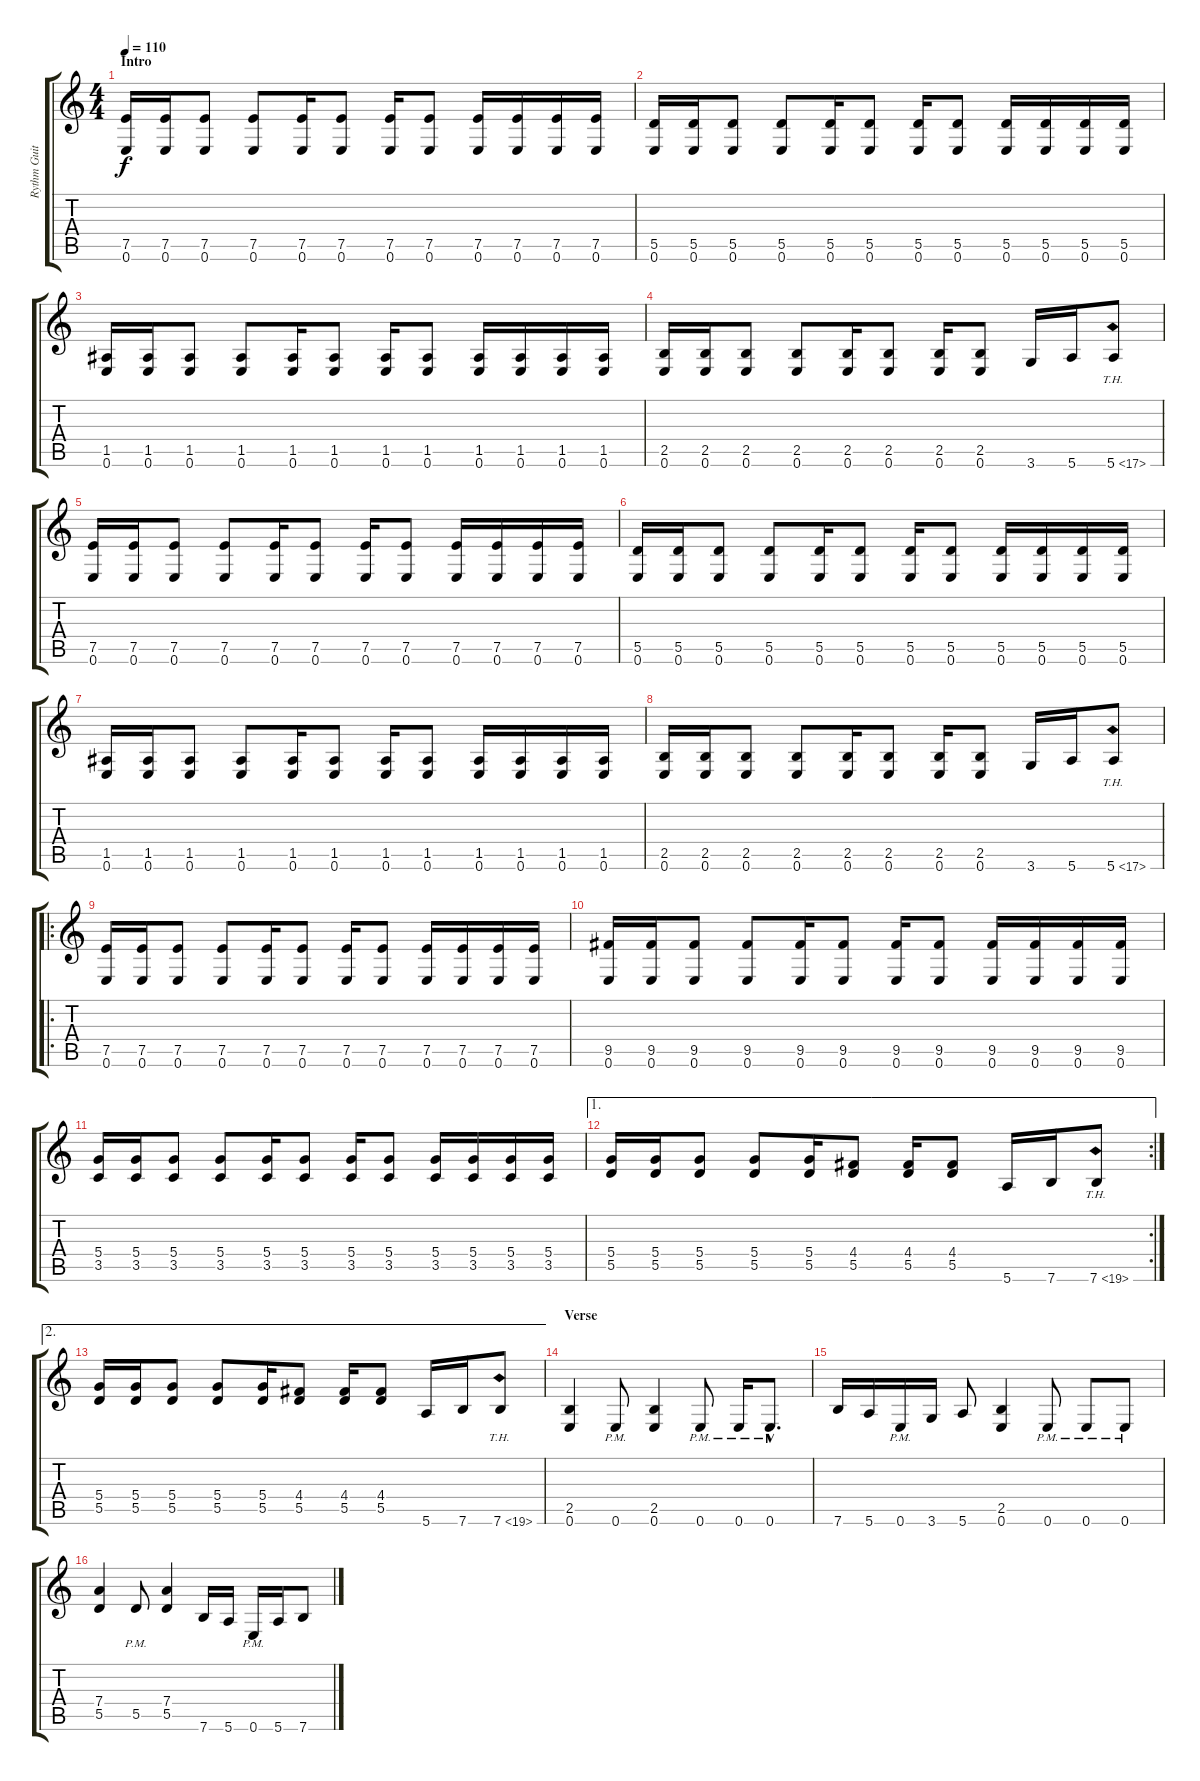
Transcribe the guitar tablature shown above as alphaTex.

\track ("Rythm Guitar" "Rythm Guit") {instrument overdrivenguitar}
\staff {score tabs}
\tuning (E4 B3 G3 D3 A2 E2) {hide}
\ts (4 4)
\section ("" "Intro")
\tempo 110
\clef g2
\ks c
(7.5 0.6).16{dy f instrument overdrivenguitar} (7.5 0.6).16 (7.5 0.6).8 (7.5 0.6).8 (7.5 0.6).16 (7.5 0.6).8 (7.5 0.6).16 (7.5 0.6).8 (7.5 0.6).16 (7.5 0.6).16 (7.5 0.6).16 (7.5 0.6).16 |
(5.5 0.6).16 (5.5 0.6).16 (5.5 0.6).8 (5.5 0.6).8 (5.5 0.6).16 (5.5 0.6).8 (5.5 0.6).16 (5.5 0.6).8 (5.5 0.6).16 (5.5 0.6).16 (5.5 0.6).16 (5.5 0.6).16 |
(1.5 0.6).16 (1.5 0.6).16 (1.5 0.6).8 (1.5 0.6).8 (1.5 0.6).16 (1.5 0.6).8 (1.5 0.6).16 (1.5 0.6).8 (1.5 0.6).16 (1.5 0.6).16 (1.5 0.6).16 (1.5 0.6).16 |
(2.5 0.6).16 (2.5 0.6).16 (2.5 0.6).8 (2.5 0.6).8 (2.5 0.6).16 (2.5 0.6).8 (2.5 0.6).16 (2.5 0.6).8 3.6.16 5.6.16 5.6{th 12}.8 |
(7.5 0.6).16 (7.5 0.6).16 (7.5 0.6).8 (7.5 0.6).8 (7.5 0.6).16 (7.5 0.6).8 (7.5 0.6).16 (7.5 0.6).8 (7.5 0.6).16 (7.5 0.6).16 (7.5 0.6).16 (7.5 0.6).16 |
(5.5 0.6).16 (5.5 0.6).16 (5.5 0.6).8 (5.5 0.6).8 (5.5 0.6).16 (5.5 0.6).8 (5.5 0.6).16 (5.5 0.6).8 (5.5 0.6).16 (5.5 0.6).16 (5.5 0.6).16 (5.5 0.6).16 |
(1.5 0.6).16 (1.5 0.6).16 (1.5 0.6).8 (1.5 0.6).8 (1.5 0.6).16 (1.5 0.6).8 (1.5 0.6).16 (1.5 0.6).8 (1.5 0.6).16 (1.5 0.6).16 (1.5 0.6).16 (1.5 0.6).16 |
(2.5 0.6).16 (2.5 0.6).16 (2.5 0.6).8 (2.5 0.6).8 (2.5 0.6).16 (2.5 0.6).8 (2.5 0.6).16 (2.5 0.6).8 3.6.16 5.6.16 5.6{th 12}.8 |
\ro
(7.5 0.6).16 (7.5 0.6).16 (7.5 0.6).8 (7.5 0.6).8 (7.5 0.6).16 (7.5 0.6).8 (7.5 0.6).16 (7.5 0.6).8 (7.5 0.6).16 (7.5 0.6).16 (7.5 0.6).16 (7.5 0.6).16 |
(9.5 0.6).16 (9.5 0.6).16 (9.5 0.6).8 (9.5 0.6).8 (9.5 0.6).16 (9.5 0.6).8 (9.5 0.6).16 (9.5 0.6).8 (9.5 0.6).16 (9.5 0.6).16 (9.5 0.6).16 (9.5 0.6).16 |
(5.4 3.5).16 (5.4 3.5).16 (5.4 3.5).8 (5.4 3.5).8 (5.4 3.5).16 (5.4 3.5).8 (5.4 3.5).16 (5.4 3.5).8 (5.4 3.5).16 (5.4 3.5).16 (5.4 3.5).16 (5.4 3.5).16 |
\ae 1
\rc 2
(5.4 5.5).16 (5.4 5.5).16 (5.4 5.5).8 (5.4 5.5).8 (5.4 5.5).16 (4.4 5.5).8 (4.4 5.5).16 (4.4 5.5).8 5.6.16 7.6.16 7.6{th 12}.8 |
\ae 2
(5.4 5.5).16 (5.4 5.5).16 (5.4 5.5).8 (5.4 5.5).8 (5.4 5.5).16 (4.4 5.5).8 (4.4 5.5).16 (4.4 5.5).8 5.6.16 7.6.16 7.6{th 12}.8 |
\section ("" "Verse ")
(2.5 0.6).4 0.6{pm}.8 (2.5 0.6).4 0.6{pm}.8 0.6{pm}.16 0.6{hac pm}.8{d} |
7.6.16 5.6.16 0.6{pm}.16 3.6.16 5.6.8 (2.5 0.6).4 0.6{pm}.8 0.6{pm}.8 0.6{pm}.8 |
(7.4 5.5).4 5.5{pm}.8 (7.4 5.5).4 7.6.16 5.6.16 0.6{pm}.16 5.6.16 7.6.8
